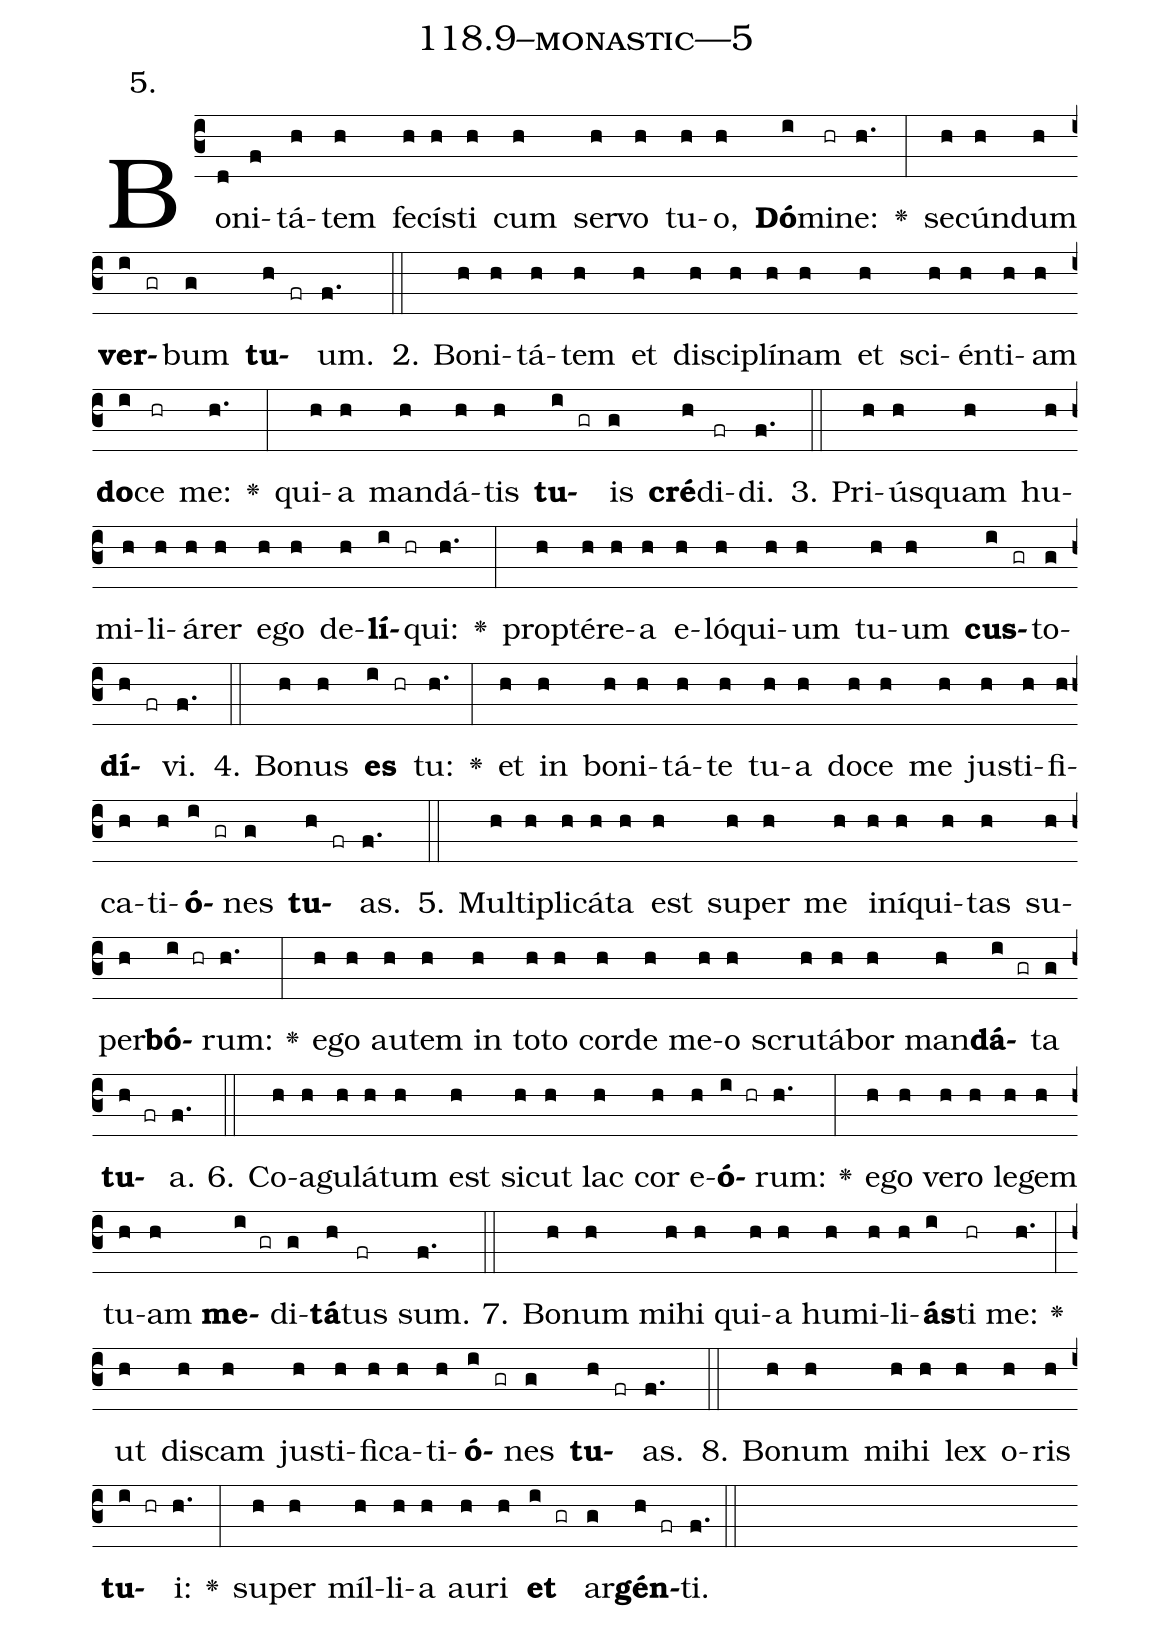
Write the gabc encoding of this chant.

name: 118.9--monastic---5;
annotation: 5.;
%%
(c3)Bo(d)ni(f)tá(h)tem(h) fe(h)cís(h)ti(h) cum(h) ser(h)vo(h) tu(h)o,(h) <b>Dó</b>(i)mi(hr)ne:(h.) <v>\greheightstar</v>(:) se(h)cún(h)dum(h) <b>ver</b>(i gr)bum(g) <b>tu</b>(h fr)um.(f.) (::)
2. Bo(h)ni(h)tá(h)tem(h) et(h) di(h)sci(h)plí(h)nam(h) et(h) sci(h)én(h)ti(h)am(h) <b>do</b>(i)ce(hr) me:(h.) <v>\greheightstar</v>(:) qui(h)a(h) man(h)dá(h)tis(h) <b>tu</b>(i gr)is(g) <b>cré</b>(h)di(fr)di.(f.) (::)
3. Pri(h)ús(h)quam(h) hu(h)mi(h)li(h)á(h)rer(h) e(h)go(h) de(h)<b>lí</b>(i hr)qui:(h.) <v>\greheightstar</v>(:) prop(h)tér(h)e(h)a(h) e(h)ló(h)qui(h)um(h) tu(h)um(h) <b>cus</b>(i gr)to(g)<b>dí</b>(h fr)vi.(f.) (::)
4. Bo(h)nus(h) <b>es</b>(i hr) tu:(h.) <v>\greheightstar</v>(:) et(h) in(h) bo(h)ni(h)tá(h)te(h) tu(h)a(h) do(h)ce(h) me(h) jus(h)ti(h)fi(h)ca(h)ti(h)<b>ó</b>(i gr)nes(g) <b>tu</b>(h fr)as.(f.) (::)
5. Mul(h)ti(h)pli(h)cá(h)ta(h) est(h) su(h)per(h) me(h) in(h)í(h)qui(h)tas(h) su(h)per(h)<b>bó</b>(i hr)rum:(h.) <v>\greheightstar</v>(:) e(h)go(h) au(h)tem(h) in(h) to(h)to(h) cor(h)de(h) me(h)o(h) scru(h)tá(h)bor(h) man(h)<b>dá</b>(i gr)ta(g) <b>tu</b>(h fr)a.(f.) (::)
6. Co(h)a(h)gu(h)lá(h)tum(h) est(h) sic(h)ut(h) lac(h) cor(h) e(h)<b>ó</b>(i hr)rum:(h.) <v>\greheightstar</v>(:) e(h)go(h) ve(h)ro(h) le(h)gem(h) tu(h)am(h) <b>me</b>(i gr)di(g)<b>tá</b>(h)tus(fr) sum.(f.) (::)
7. Bo(h)num(h) mi(h)hi(h) qui(h)a(h) hu(h)mi(h)li(h)<b>ás</b>(i)ti(hr) me:(h.) <v>\greheightstar</v>(:) ut(h) dis(h)cam(h) jus(h)ti(h)fi(h)ca(h)ti(h)<b>ó</b>(i gr)nes(g) <b>tu</b>(h fr)as.(f.) (::)
8. Bo(h)num(h) mi(h)hi(h) lex(h) o(h)ris(h) <b>tu</b>(i hr)i:(h.) <v>\greheightstar</v>(:) su(h)per(h) míl(h)li(h)a(h) au(h)ri(h) <b>et</b>(i gr) ar(g)<b>gén</b>(h fr)ti.(f.) (::)
